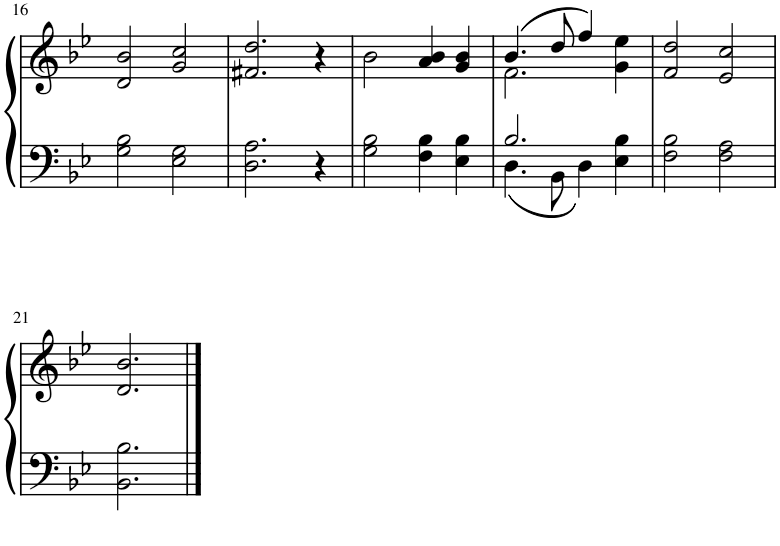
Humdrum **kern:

**kern	**kern
*part1	*part1
*staff2	*staff1
*I"Piano	*
*I'Pno.	*
!!LO:PB:g=z
*clefF4	*clefG2
*k[b-e-]	*k[b-e-]
*M4/4	*M4/4
=16	=16
2G\ 2B-\	2d/ 2b-/
2E-\ 2G\	2g/ 2cc/
=17	=17
2.D\ 2.A\	2.f#X/ 2.dd/
4r	4r
=18	=18
2G\ 2B-\	2b-\
4F\ 4B-\	4a/ 4b-/
4E-\ 4B-\	4g/ 4b-/
=19	=19
*^	*^
2.B-/	4.D\	(4.b-/	2.f\
.	8BB-\	8dd/	.
.	4D\	4ff/)	.
4ryy	4E-\ 4B-\	4ryy	4g\ 4ee-\
*v	*v	*	*
*	*v	*v
=20	=20
2F\ 2B-\	2f/ 2dd/
2F\ 2A\	2e-/ 2cc/
!!LO:LB:g=z
=21	=21
2.BB-\ 2.B-\	2.d/ 2.b-/
==	==
*-	*-
